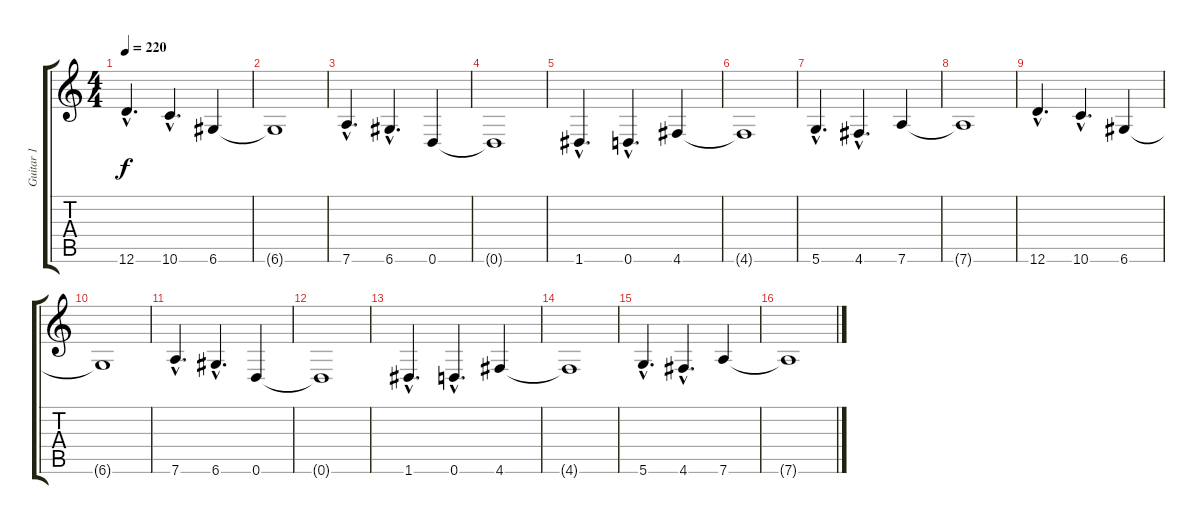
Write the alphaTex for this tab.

\track ("Guitar 1" "Guitar 1") {instrument distortionguitar}
\staff {score tabs}
\tuning (E4 B3 G3 D3 A2 D2) {hide}
\ts (4 4)
\tempo 220
\clef g2
\ks c
12.6{hac}.4{d dy f volume 12 instrument overdrivenguitar} 10.6{hac}.4{d} 6.6.4 |
6.6{t}.1 |
7.6{hac}.4{d volume 12 instrument overdrivenguitar} 6.6{hac}.4{d} 0.6.4 |
0.6{t}.1 |
1.6{hac}.4{d volume 12 instrument overdrivenguitar} 0.6{hac}.4{d} 4.6.4 |
4.6{t}.1 |
5.6{hac}.4{d volume 12 instrument overdrivenguitar} 4.6{hac}.4{d} 7.6.4 |
7.6{t}.1 |
12.6{hac}.4{d volume 12 instrument overdrivenguitar} 10.6{hac}.4{d} 6.6.4 |
6.6{t}.1 |
7.6{hac}.4{d volume 12 instrument overdrivenguitar} 6.6{hac}.4{d} 0.6.4 |
0.6{t}.1 |
1.6{hac}.4{d volume 12 instrument overdrivenguitar} 0.6{hac}.4{d} 4.6.4 |
4.6{t}.1 |
5.6{hac}.4{d volume 12 instrument overdrivenguitar} 4.6{hac}.4{d} 7.6.4 |
7.6{t}.1
